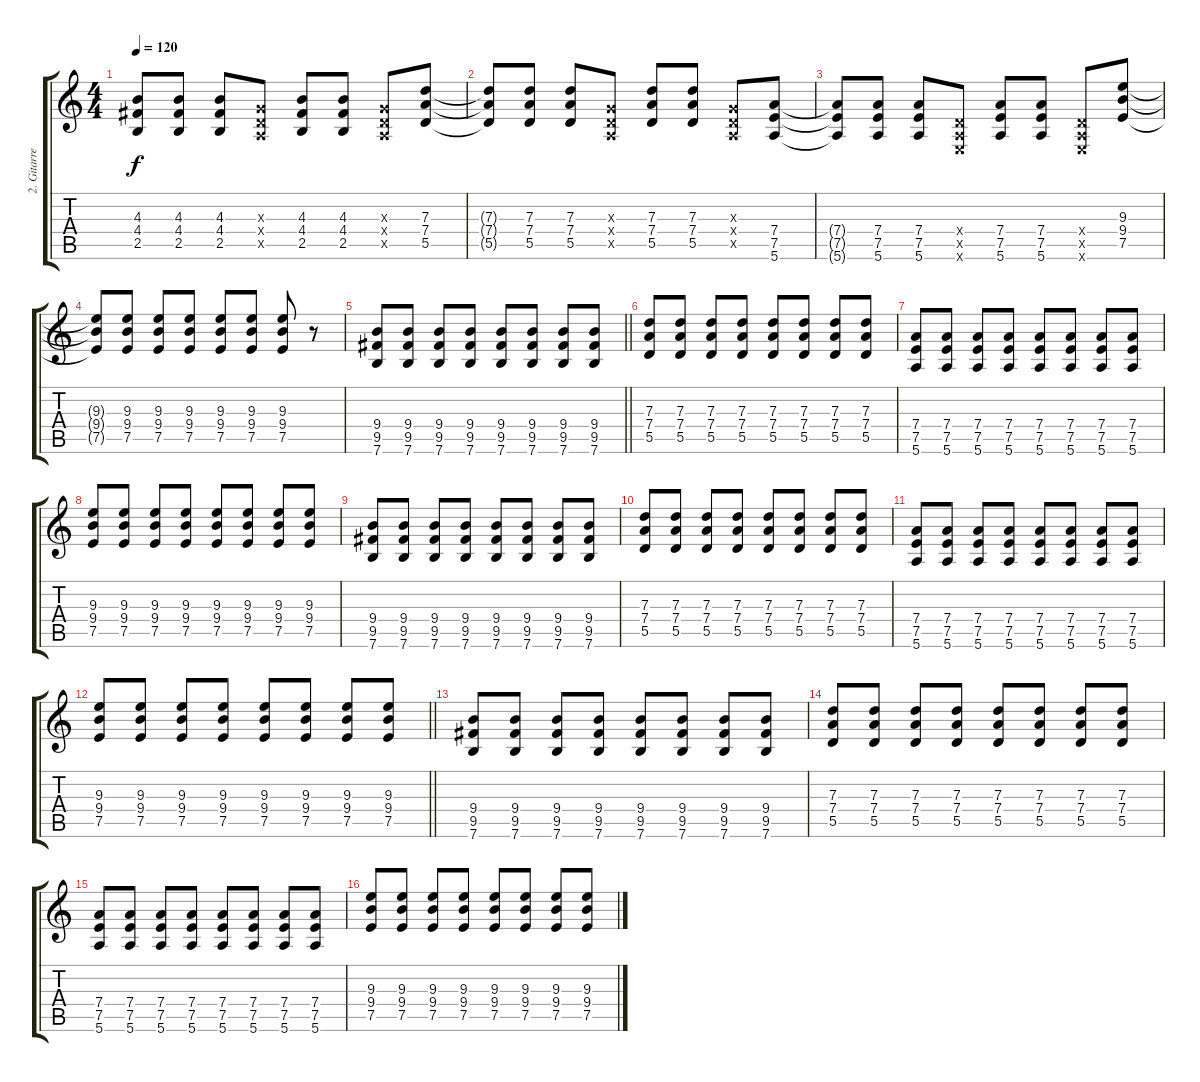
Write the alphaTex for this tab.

\track ("2. Gitarre" "2. Gitarre") {instrument overdrivenguitar}
\staff {score tabs}
\tuning (E4 B3 G3 D3 A2 E2) {hide}
\ts (4 4)
\tempo 120
\clef g2
\ks c
(4.3 4.4 2.5).8{dy f} (4.3 4.4 2.5).8 (4.3 4.4 2.5).8 (0.3{x} 0.4{x} 0.5{x}).8 (4.3 4.4 2.5).8 (4.3 4.4 2.5).8 (0.3{x} 0.4{x} 0.5{x}).8 (7.3 7.4 5.5).8 |
(7.3{t} 7.4{t} 5.5{t}).8 (7.3 7.4 5.5).8 (7.3 7.4 5.5).8 (0.3{x} 0.4{x} 0.5{x}).8 (7.3 7.4 5.5).8 (7.3 7.4 5.5).8 (0.3{x} 0.4{x} 0.5{x}).8 (7.4 7.5 5.6).8 |
(7.4{t} 7.5{t} 5.6{t}).8 (7.4 7.5 5.6).8 (7.4 7.5 5.6).8 (0.4{x} 0.5{x} 0.6{x}).8 (7.4 7.5 5.6).8 (7.4 7.5 5.6).8 (0.4{x} 0.5{x} 0.6{x}).8 (9.3 9.4 7.5).8 |
(9.3{t} 9.4{t} 7.5{t}).8 (9.3 9.4 7.5).8 (9.3 9.4 7.5).8 (9.3 9.4 7.5).8 (9.3 9.4 7.5).8 (9.3 9.4 7.5).8 (9.3 9.4 7.5).8 r.8 |
\barLineRight lightlight
(9.4 9.5 7.6).8 (9.4 9.5 7.6).8 (9.4 9.5 7.6).8 (9.4 9.5 7.6).8 (9.4 9.5 7.6).8 (9.4 9.5 7.6).8 (9.4 9.5 7.6).8 (9.4 9.5 7.6).8 |
(7.3 7.4 5.5).8 (7.3 7.4 5.5).8 (7.3 7.4 5.5).8 (7.3 7.4 5.5).8 (7.3 7.4 5.5).8 (7.3 7.4 5.5).8 (7.3 7.4 5.5).8 (7.3 7.4 5.5).8 |
(7.4 7.5 5.6).8 (7.4 7.5 5.6).8 (7.4 7.5 5.6).8 (7.4 7.5 5.6).8 (7.4 7.5 5.6).8 (7.4 7.5 5.6).8 (7.4 7.5 5.6).8 (7.4 7.5 5.6).8 |
(9.3 9.4 7.5).8 (9.3 9.4 7.5).8 (9.3 9.4 7.5).8 (9.3 9.4 7.5).8 (9.3 9.4 7.5).8 (9.3 9.4 7.5).8 (9.3 9.4 7.5).8 (9.3 9.4 7.5).8 |
(9.4 9.5 7.6).8 (9.4 9.5 7.6).8 (9.4 9.5 7.6).8 (9.4 9.5 7.6).8 (9.4 9.5 7.6).8 (9.4 9.5 7.6).8 (9.4 9.5 7.6).8 (9.4 9.5 7.6).8 |
(7.3 7.4 5.5).8 (7.3 7.4 5.5).8 (7.3 7.4 5.5).8 (7.3 7.4 5.5).8 (7.3 7.4 5.5).8 (7.3 7.4 5.5).8 (7.3 7.4 5.5).8 (7.3 7.4 5.5).8 |
(7.4 7.5 5.6).8 (7.4 7.5 5.6).8 (7.4 7.5 5.6).8 (7.4 7.5 5.6).8 (7.4 7.5 5.6).8 (7.4 7.5 5.6).8 (7.4 7.5 5.6).8 (7.4 7.5 5.6).8 |
\barLineRight lightlight
(9.3 9.4 7.5).8 (9.3 9.4 7.5).8 (9.3 9.4 7.5).8 (9.3 9.4 7.5).8 (9.3 9.4 7.5).8 (9.3 9.4 7.5).8 (9.3 9.4 7.5).8 (9.3 9.4 7.5).8 |
(9.4 9.5 7.6).8 (9.4 9.5 7.6).8 (9.4 9.5 7.6).8 (9.4 9.5 7.6).8 (9.4 9.5 7.6).8 (9.4 9.5 7.6).8 (9.4 9.5 7.6).8 (9.4 9.5 7.6).8 |
(7.3 7.4 5.5).8 (7.3 7.4 5.5).8 (7.3 7.4 5.5).8 (7.3 7.4 5.5).8 (7.3 7.4 5.5).8 (7.3 7.4 5.5).8 (7.3 7.4 5.5).8 (7.3 7.4 5.5).8 |
(7.4 7.5 5.6).8 (7.4 7.5 5.6).8 (7.4 7.5 5.6).8 (7.4 7.5 5.6).8 (7.4 7.5 5.6).8 (7.4 7.5 5.6).8 (7.4 7.5 5.6).8 (7.4 7.5 5.6).8 |
(9.3 9.4 7.5).8 (9.3 9.4 7.5).8 (9.3 9.4 7.5).8 (9.3 9.4 7.5).8 (9.3 9.4 7.5).8 (9.3 9.4 7.5).8 (9.3 9.4 7.5).8 (9.3 9.4 7.5).8
